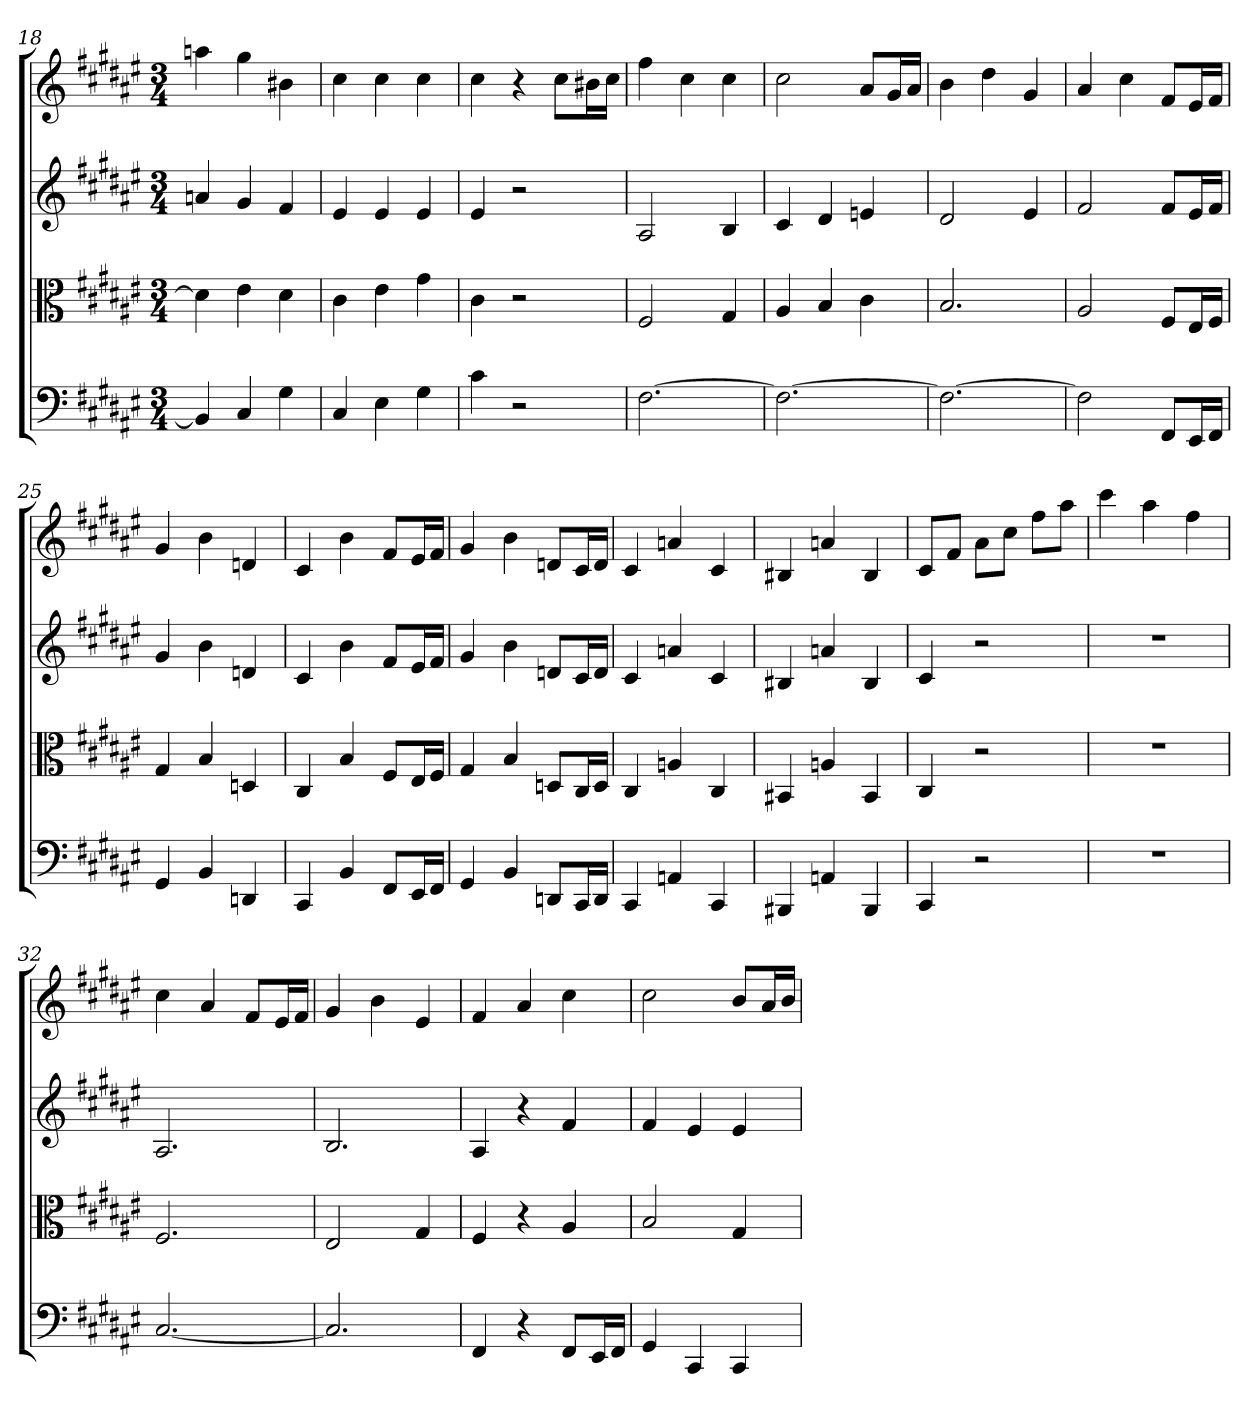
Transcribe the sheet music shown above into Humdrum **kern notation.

**kern	**kern	**kern	**kern
*part4	*part3	*part2	*part1
*staff4	*staff3	*staff2	*staff1
*clefF4	*clefC3	*	*
*k[f#c#g#d#a#e#]	*k[f#c#g#d#a#e#]	*k[f#c#g#d#a#e#]	*k[f#c#g#d#a#e#]
*F#:	*F#:	*F#:	*F#:
*M3/4	*M3/4	*M3/4	*M3/4
=18	=18	=18	=18
4BB#]	4d#]	4an	4aan
4C#	4e#	4g#	4gg#
4G#	4d#	4f#	4b#X
=19	=19	=19	=19
4C#	4c#	4e#	4cc#
4E#	4e#	4e#	4cc#
4G#	4g#	4e#	4cc#
=20	=20	=20	=20
4c#	4c#	4e#	4cc#
2r	2r	2r	4r
.	.	.	8cc#L
.	.	.	16b#XL
.	.	.	16cc#JJ
=21	=21	=21	=21
[2.F#	2F#	2A#	4ff#
.	.	.	4cc#
.	4G#	4B	4cc#
=22	=22	=22	=22
2.F#_	4A#	4c#	2cc#
.	4B	4d#	.
.	4c#	4en	8a#L
.	.	.	16g#L
.	.	.	16a#JJ
=23	=23	=23	=23
2.F#_	2.B	2d#	4b
.	.	.	4dd#
.	.	4e#	4g#
=24	=24	=24	=24
2F#]	2A#	2f#	4a#
.	.	.	4cc#
8FF#/L	8F#/L	8f#L	8f#L
16EE#/L	16E#/L	16e#L	16e#L
16FF#/JJ	16F#/JJ	16f#JJ	16f#JJ
=25	=25	=25	=25
4GG#	4G#	4g#	4g#
4BB	4B	4b	4b
4DDn	4Dn	4dn	4dn
=26	=26	=26	=26
4CC#	4C#	4c#	4c#
4BB	4B	4b	4b
8FF#/L	8F#/L	8f#L	8f#L
16EE#/L	16E#/L	16e#L	16e#L
16FF#/JJ	16F#/JJ	16f#JJ	16f#JJ
=27	=27	=27	=27
4GG#	4G#	4g#	4g#
4BB	4B	4b	4b
8DDn/L	8Dn/L	8dnL	8dnL
16CC#/L	16C#/L	16c#L	16c#L
16DD/JJ	16D/JJ	16dJJ	16dJJ
=28	=28	=28	=28
4CC#	4C#	4c#	4c#
4AAn	4An	4an	4an
4CC#	4C#	4c#	4c#
=29	=29	=29	=29
4BBB#X	4BB#X	4B#X	4B#X
4AAn	4An	4an	4an
4BBB#	4BB#	4B#	4B#
=30	=30	=30	=30
4CC#	4C#	4c#	8c#L
.	.	.	8f#J
2r	2r	2r	8a#L
.	.	.	8cc#J
.	.	.	8ff#L
.	.	.	8aa#J
=31	=31	=31	=31
2.r	2.r	2.r	4ccc#
.	.	.	4aa#
.	.	.	4ff#
=32	=32	=32	=32
[2.C#	2.F#	2.A#	4cc#
.	.	.	4a#
.	.	.	8f#L
.	.	.	16e#L
.	.	.	16f#JJ
=33	=33	=33	=33
2.C#]	2E#	2.B	4g#
.	.	.	4b
.	4G#	.	4e#
=34	=34	=34	=34
4FF#	4F#	4A#	4f#
4r	4r	4r	4a#
8FF#/L	4A#	4f#	4cc#
16EE#/L	.	.	.
16FF#/JJ	.	.	.
=35	=35	=35	=35
4GG#	2B	4f#	2cc#
4CC#	.	4e#	.
4CC#	4G#	4e#	8bL
.	.	.	16a#L
.	.	.	16bJJ
=	=	=	=
*-	*-	*-	*-
